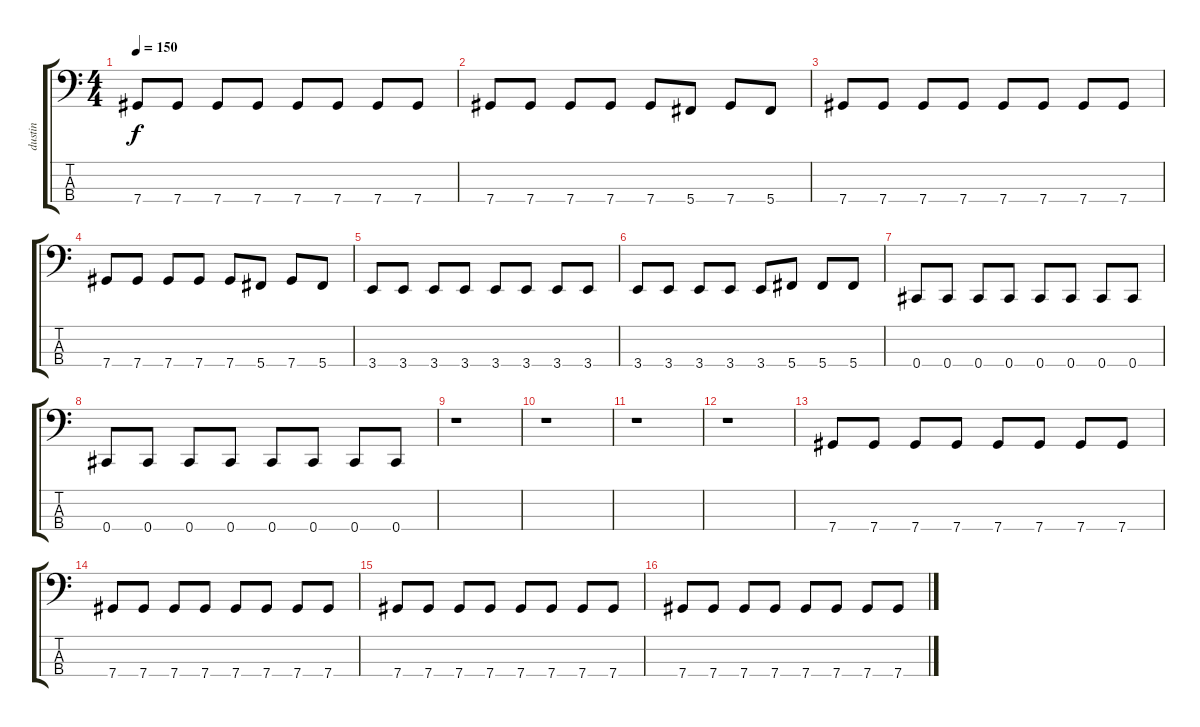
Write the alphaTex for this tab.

\track ("dustin" "dustin") {instrument electricbasspick}
\staff {score tabs}
\tuning (Gb2 Db2 Ab1 Db1) {hide}
\ts (4 4)
\tempo 150
\clef f4
\ks c
7.4.8{dy f} 7.4.8 7.4.8 7.4.8 7.4.8 7.4.8 7.4.8 7.4.8 |
7.4.8 7.4.8 7.4.8 7.4.8 7.4.8 5.4.8 7.4.8 5.4.8 |
7.4.8 7.4.8 7.4.8 7.4.8 7.4.8 7.4.8 7.4.8 7.4.8 |
7.4.8 7.4.8 7.4.8 7.4.8 7.4.8 5.4.8 7.4.8 5.4.8 |
3.4.8 3.4.8 3.4.8 3.4.8 3.4.8 3.4.8 3.4.8 3.4.8 |
3.4.8 3.4.8 3.4.8 3.4.8 3.4.8 5.4.8 5.4.8 5.4.8 |
0.4.8 0.4.8 0.4.8 0.4.8 0.4.8 0.4.8 0.4.8 0.4.8 |
0.4.8 0.4.8 0.4.8 0.4.8 0.4.8 0.4.8 0.4.8 0.4.8 |
r.1 |
r.1 |
r.1 |
r.1 |
7.4.8 7.4.8 7.4.8 7.4.8 7.4.8 7.4.8 7.4.8 7.4.8 |
7.4.8 7.4.8 7.4.8 7.4.8 7.4.8 7.4.8 7.4.8 7.4.8 |
7.4.8 7.4.8 7.4.8 7.4.8 7.4.8 7.4.8 7.4.8 7.4.8 |
7.4.8 7.4.8 7.4.8 7.4.8 7.4.8 7.4.8 7.4.8 7.4.8
